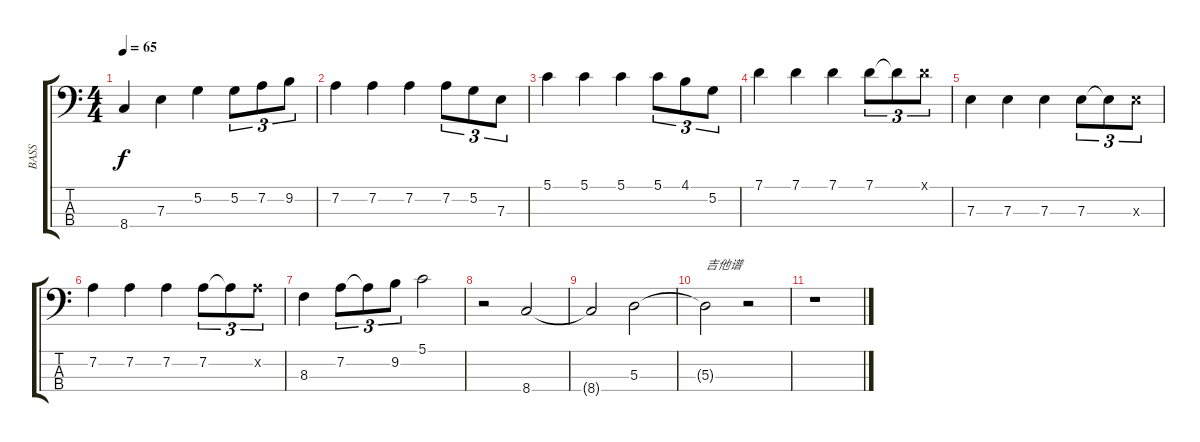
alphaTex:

\track ("BASS" "BASS") {instrument fretlessbass}
\staff {score tabs}
\tuning (G2 D2 A1 E1) {hide}
\ts (4 4)
\tempo 65
\clef f4
\ks c
8.4.4{dy f} 7.3.4 5.2.4 5.2.8{tu (3 2)} 7.2.8{tu (3 2)} 9.2.8{tu (3 2)} |
7.2.4 7.2.4 7.2.4 7.2.8{tu (3 2)} 5.2.8{tu (3 2)} 7.3.8{tu (3 2)} |
5.1.4 5.1.4 5.1.4 5.1.8{tu (3 2)} 4.1.8{tu (3 2)} 5.2.8{tu (3 2)} |
7.1.4 7.1.4 7.1.4 7.1.8{tu (3 2)} 7.1{t}.8{tu (3 2)} 7.1{x}.8{tu (3 2)} |
7.3.4 7.3.4 7.3.4 7.3.8{tu (3 2)} 7.3{t}.8{tu (3 2)} 7.3{x}.8{tu (3 2)} |
7.2.4 7.2.4 7.2.4 7.2.8{tu (3 2)} 7.2{t}.8{tu (3 2)} 7.2{x}.8{tu (3 2)} |
8.3.4 7.2.8{tu (3 2)} 7.2{t}.8{tu (3 2)} 9.2.8{tu (3 2)} 5.1.2 |
r.2 8.4.2 |
8.4{t}.2 5.3.2 |
5.3{t}.2{txt "吉他谱"} r.2 |
r.1
